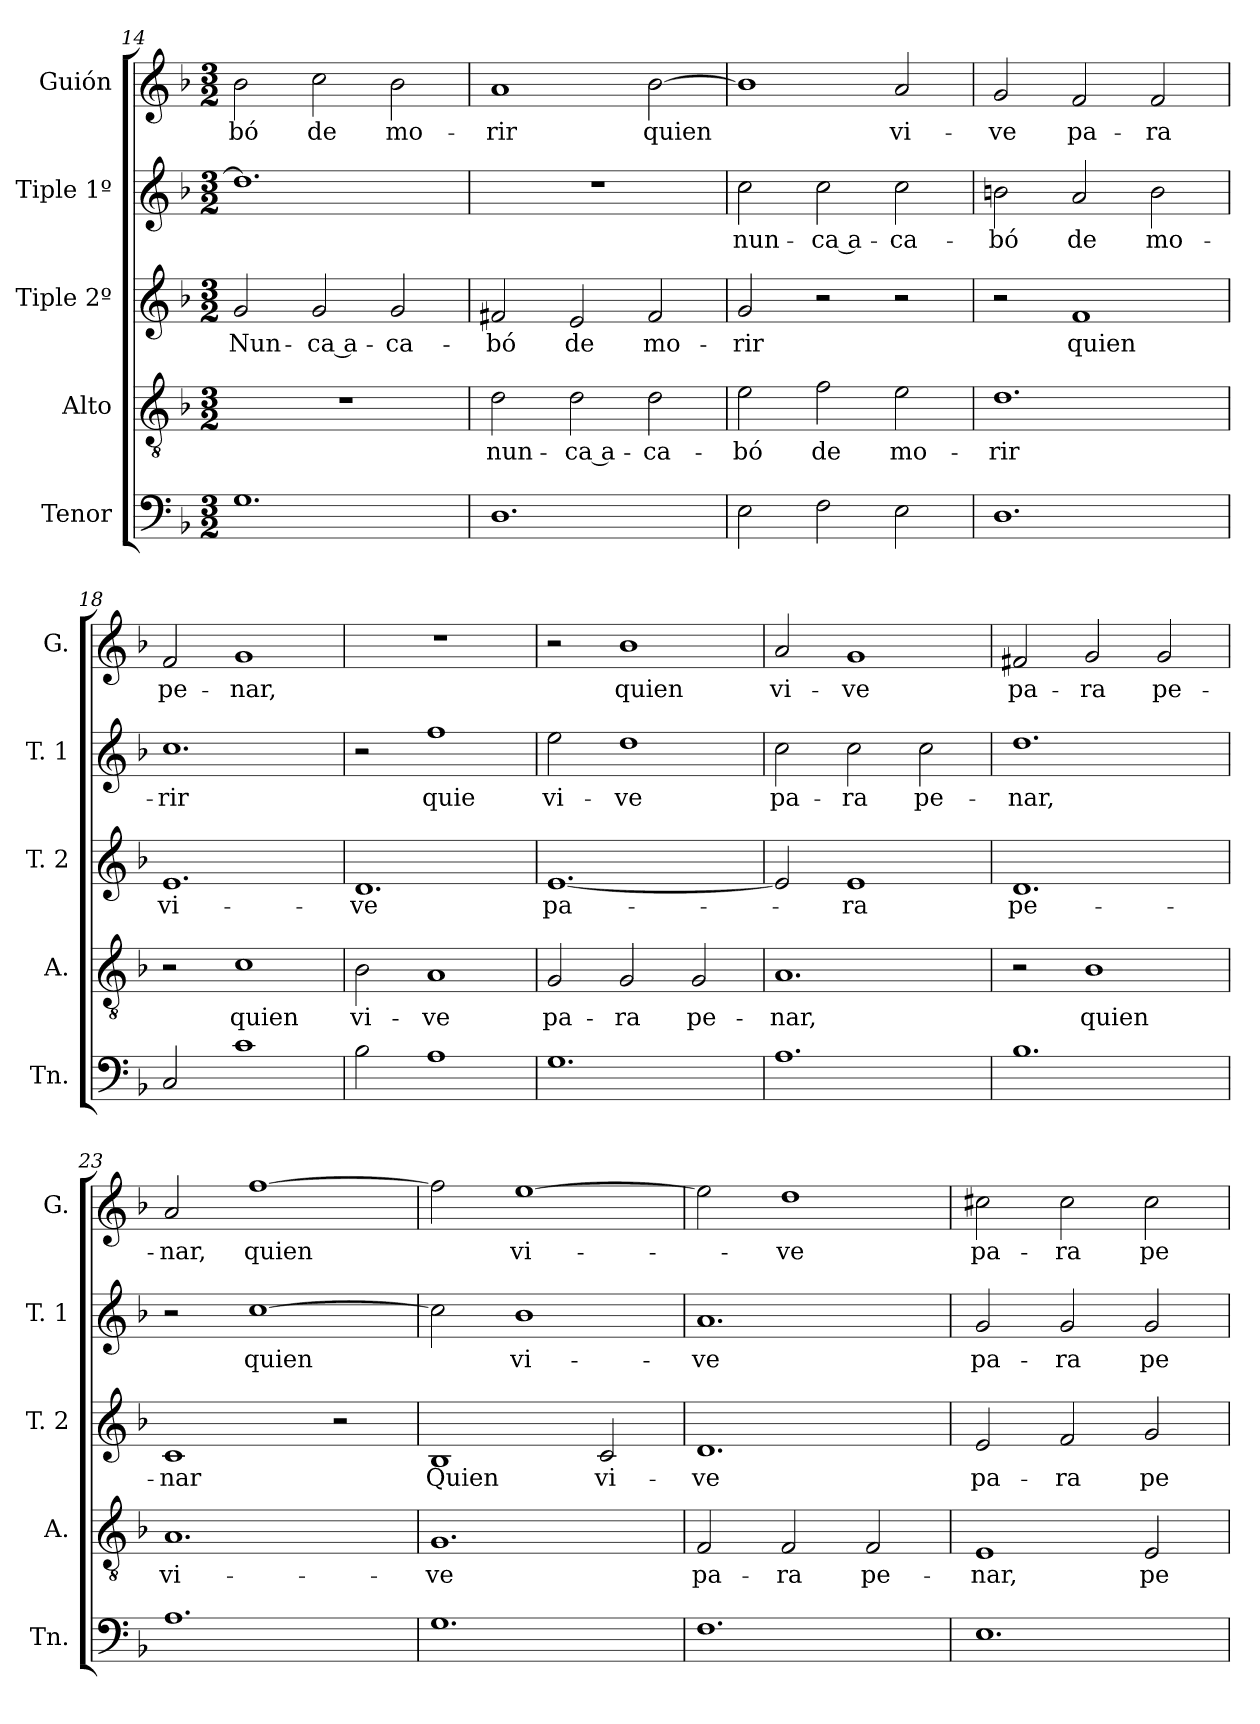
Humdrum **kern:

**kern	**kern	**text	**kern	**text	**kern	**text	**kern	**text
*part5	*part4	*part4	*part3	*part3	*part2	*part2	*part1	*part1
*staff5	*staff4	*staff4	*staff3	*staff3	*staff2	*staff2	*staff1	*staff1
*I"Tenor	*I"Alto	*	*I"Tiple 2º	*	*I"Tiple 1º	*	*I"Guión	*
*I'Tn.	*I'A.	*	*I'T. 2	*	*I'T. 1	*	*I'G.	*
*clefF4	*clefGv2	*	*clefG2	*	*clefG2	*	*clefG2	*
*k[b-]	*k[b-]	*	*k[b-]	*	*k[b-]	*	*k[b-]	*
*M3/2	*M3/2	*	*M3/2	*	*M3/2	*	*M3/2	*
=14	=14	=14	=14	=14	=14	=14	=14	=14
1.G	1.r	.	2g	Nun-	1.dd]	.	2b-	-bó
.	.	.	2g	ca a-	.	.	2cc	de
.	.	.	2g	-ca-	.	.	2b-	mo-
=15	=15	=15	=15	=15	=15	=15	=15	=15
1.D	2d	nun-	2f#X	-bó	1.r	.	1a	-rir
.	2d	ca a-	2e	de	.	.	.	.
.	2d	-ca-	2f#	mo-	.	.	[2b-	quien
=16	=16	=16	=16	=16	=16	=16	=16	=16
2E	2e	-bó	2g	-rir	2cc	nun-	1b-]	.
2F	2f	de	2r	.	2cc	ca a-	.	.
2E	2e	mo-	2r	.	2cc	-ca-	2a	vi-
=17	=17	=17	=17	=17	=17	=17	=17	=17
1.D	1.d	-rir	2r	.	2bn	-bó	2g	-ve
.	.	.	1f	quien	2a	de	2f	pa-
.	.	.	.	.	2b	mo-	2f	-ra
=18	=18	=18	=18	=18	=18	=18	=18	=18
2C	2r	.	1.e	vi-	1.cc	-rir	2f	pe-
1c	1c	quien	.	.	.	.	1g	-nar,
=19	=19	=19	=19	=19	=19	=19	=19	=19
2B-	2B-	vi-	1.d	-ve	2r	.	1.r	.
1A	1A	-ve	.	.	1ff	quie	.	.
=20	=20	=20	=20	=20	=20	=20	=20	=20
1.G	2G	pa-	[1.e	pa-	2ee	vi-	2r	.
.	2G	-ra	.	.	1dd	-ve	1b-	quien
.	2G	pe-	.	.	.	.	.	.
=21	=21	=21	=21	=21	=21	=21	=21	=21
1.A	1.A	-nar,	2e]	.	2cc	pa-	2a	vi-
.	.	.	1e	-ra	2cc	-ra	1g	-ve
.	.	.	.	.	2cc	pe-	.	.
=22	=22	=22	=22	=22	=22	=22	=22	=22
1.B-	2r	.	1.d	pe-	1.dd	-nar,	2f#X	pa-
.	1B-	quien	.	.	.	.	2g	-ra
.	.	.	.	.	.	.	2g	pe-
=23	=23	=23	=23	=23	=23	=23	=23	=23
1.A	1.A	vi-	1c	-nar	2r	.	2a	-nar,
.	.	.	.	.	[1cc	quien	[1ff	quien
.	.	.	2r	.	.	.	.	.
=24	=24	=24	=24	=24	=24	=24	=24	=24
1.G	1.G	-ve	1B-	Quien	2cc]	.	2ff]	.
.	.	.	.	.	1b-	vi-	[1ee	vi-
.	.	.	2c	vi-	.	.	.	.
=25	=25	=25	=25	=25	=25	=25	=25	=25
1.F	2F	pa-	1.d	-ve	1.a	-ve	2ee]	.
.	2F	-ra	.	.	.	.	1dd	-ve
.	2F	pe-	.	.	.	.	.	.
=26	=26	=26	=26	=26	=26	=26	=26	=26
1.E	1E	-nar,	2e	-pa-	2g	pa-	2cc#X	pa-
.	.	.	2f	-ra	2g	-ra	2cc#	-ra
.	2E	pe-	2g	pe-	2g	pe-	2cc#	pe-
=	=	=	=	=	=	=	=	=
*-	*-	*-	*-	*-	*-	*-	*-	*-
